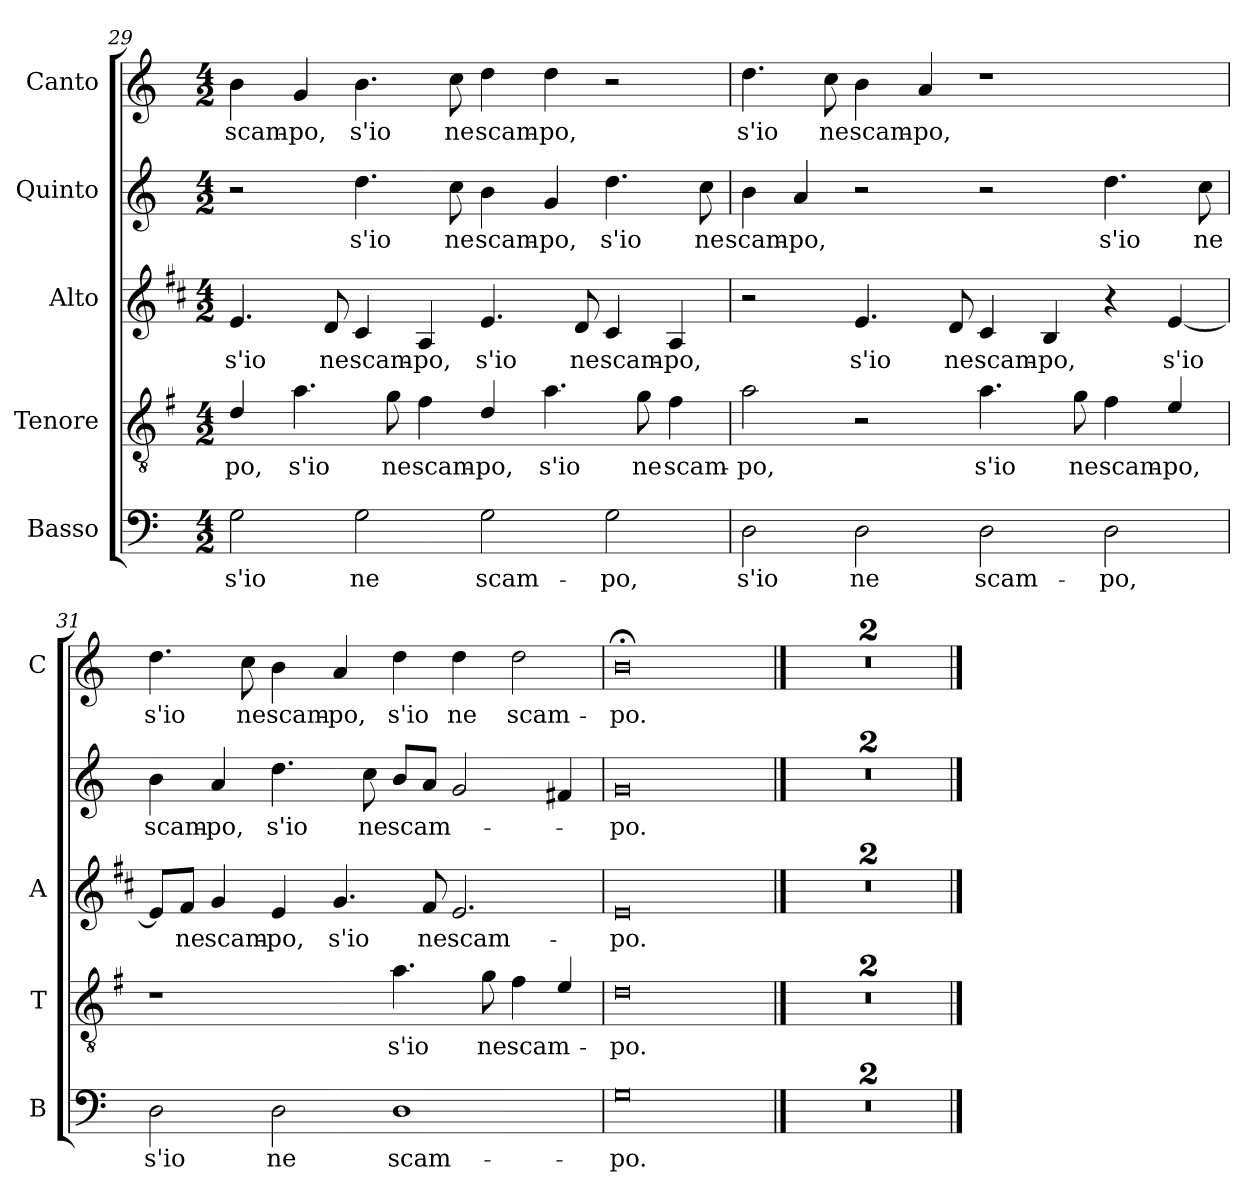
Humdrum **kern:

**kern	**text	**kern	**text	**kern	**text	**kern	**text	**kern	**text
*part5	*part5	*part4	*part4	*part3	*part3	*part2	*part2	*part1	*part1
*staff5	*staff5	*staff4	*staff4	*staff3	*staff3	*staff2	*staff2	*staff1	*staff1
*I"Basso	*	*I"Tenore	*	*I"Alto	*	*I"Quinto	*	*I"Canto	*
*I'B	*	*I'T	*	*I'A	*	*	*	*I'C	*
!!LO:PB:g=z
*clefF4	*	*clefGv2	*	*clefG2	*	*clefG2	*	*clefG2	*
*	*	*ITrd4c7	*	*ITrd1c2	*	*	*	*	*
*k[]	*	*k[]	*	*k[]	*	*k[]	*	*k[]	*
*C:	*	*C:	*	*C:	*	*C:	*	*C:	*
*M4/2	*	*M4/2	*	*M4/2	*	*M4/2	*	*M4/2	*
=29	=29	=29	=29	=29	=29	=29	=29	=29	=29
!	!LO:LY:b	!	!LO:LY:b	!	!LO:LY:b	!	!	!	!LO:LY:b
2G\	s'io	4G/	-po,	4.d/	s'io	2r	.	4b\	scam-
!	!	!	!LO:LY:b	!	!	!	!	!	!LO:LY:b
.	.	4.d\	s'io	.	.	.	.	4g/	-po,
!	!	!	!	!	!LO:LY:b	!	!	!	!
.	.	.	.	8c/	ne	.	.	.	.
!	!LO:LY:b	!	!	!	!LO:LY:b	!	!LO:LY:b	!	!LO:LY:b
2G\	ne	.	.	4B/	scam-	4.dd\	s'io	4.b\	s'io
!	!	!	!LO:LY:b	!	!	!	!	!	!
.	.	8c\	ne	.	.	.	.	.	.
!	!	!	!LO:LY:b	!	!LO:LY:b	!	!	!	!
.	.	4B\	scam-	4G/	-po,	.	.	.	.
!	!	!	!	!	!	!	!LO:LY:b	!	!LO:LY:b
.	.	.	.	.	.	8cc\	ne	8cc\	ne
!	!LO:LY:b	!	!LO:LY:b	!	!LO:LY:b	!	!LO:LY:b	!	!LO:LY:b
2G\	scam-	4G/	-po,	4.d/	s'io	4b\	scam-	4dd\	scam-
!	!	!	!LO:LY:b	!	!	!	!LO:LY:b	!	!LO:LY:b
.	.	4.d\	s'io	.	.	4g/	-po,	4dd\	-po,
!	!	!	!	!	!LO:LY:b	!	!	!	!
.	.	.	.	8c/	ne	.	.	.	.
!	!LO:LY:b	!	!	!	!LO:LY:b	!	!LO:LY:b	!	!
2G\	-po,	.	.	4B/	scam-	4.dd\	s'io	2r	.
!	!	!	!LO:LY:b	!	!	!	!	!	!
.	.	8c\	ne	.	.	.	.	.	.
!	!	!	!LO:LY:b	!	!LO:LY:b	!	!	!	!
.	.	4B\	scam-	4G/	-po,	.	.	.	.
!	!	!	!	!	!	!	!LO:LY:b	!	!
.	.	.	.	.	.	8cc\	ne	.	.
=30	=30	=30	=30	=30	=30	=30	=30	=30	=30
!	!LO:LY:b	!	!LO:LY:b	!	!	!	!LO:LY:b	!	!LO:LY:b
2D\	s'io	2d\	-po,	2r	.	4b\	scam-	4.dd\	s'io
!	!	!	!	!	!	!	!LO:LY:b	!	!
.	.	.	.	.	.	4a/	-po,	.	.
!	!	!	!	!	!	!	!	!	!LO:LY:b
.	.	.	.	.	.	.	.	8cc\	ne
!	!LO:LY:b	!	!	!	!LO:LY:b	!	!	!	!LO:LY:b
2D\	ne	2r	.	4.d/	s'io	2r	.	4b\	scam-
!	!	!	!	!	!	!	!	!	!LO:LY:b
.	.	.	.	.	.	.	.	4a/	-po,
!	!	!	!	!	!LO:LY:b	!	!	!	!
.	.	.	.	8c/	ne	.	.	.	.
!	!LO:LY:b	!	!LO:LY:b	!	!LO:LY:b	!	!	!	!
2D\	scam-	4.d\	s'io	4B/	scam-	2r	.	1r	.
!	!	!	!	!	!LO:LY:b	!	!	!	!
.	.	.	.	4A/	-po,	.	.	.	.
!	!	!	!LO:LY:b	!	!	!	!	!	!
.	.	8c\	ne	.	.	.	.	.	.
!	!LO:LY:b	!	!LO:LY:b	!	!	!	!LO:LY:b	!	!
2D\	-po,	4B\	scam-	4r	.	4.dd\	s'io	.	.
!	!	!	!LO:LY:b	!	!LO:LY:b	!	!	!	!
.	.	4A/	-po,	[4d/	s'io	.	.	.	.
!	!	!	!	!	!	!	!LO:LY:b	!	!
.	.	.	.	.	.	8cc\	ne	.	.
!!LO:LB:g=z
=31	=31	=31	=31	=31	=31	=31	=31	=31	=31
!	!LO:LY:b	!	!	!	!	!	!LO:LY:b	!	!LO:LY:b
2D\	s'io	1r	.	8d/L]	.	4b\	scam-	4.dd\	s'io
!	!	!	!	!	!LO:LY:b	!	!	!	!
.	.	.	.	8e/J	ne	.	.	.	.
!	!	!	!	!	!LO:LY:b	!	!LO:LY:b	!	!
.	.	.	.	4f/	scam-	4a/	-po,	.	.
!	!	!	!	!	!	!	!	!	!LO:LY:b
.	.	.	.	.	.	.	.	8cc\	ne
!	!LO:LY:b	!	!	!	!LO:LY:b	!	!LO:LY:b	!	!LO:LY:b
2D\	ne	.	.	4d/	-po,	4.dd\	s'io	4b\	scam-
!	!	!	!	!	!LO:LY:b	!	!	!	!LO:LY:b
.	.	.	.	4.f/	s'io	.	.	4a/	-po,
!	!	!	!	!	!	!	!LO:LY:b	!	!
.	.	.	.	.	.	8cc\	ne	.	.
!	!LO:LY:b	!	!LO:LY:b	!	!	!	!LO:LY:b	!	!LO:LY:b
1D	scam-	4.d\	s'io	.	.	8b/L	scam-	4dd\	s'io
!	!	!	!	!	!LO:LY:b	!	!	!	!
.	.	.	.	8e/	ne	8a/J	.	.	.
!	!	!	!	!	!LO:LY:b	!	!	!	!LO:LY:b
.	.	.	.	2.d/	scam-	2g/	.	4dd\	ne
!	!	!	!LO:LY:b	!	!	!	!	!	!
.	.	8c\	ne	.	.	.	.	.	.
!	!	!	!LO:LY:b	!	!	!	!	!	!LO:LY:b
.	.	4B\	scam-	.	.	.	.	2dd\	scam-
.	.	4A/	.	.	.	4f#X/	.	.	.
=32	=32	=32	=32	=32	=32	=32	=32	=32	=32
!	!LO:LY:b	!	!LO:LY:b	!	!LO:LY:b	!	!LO:LY:b	!	!LO:LY:b
0G	-po.	0G	-po.	0d	-po.	0g	-po.	0b;<	-po.
==33	==33	==33	==33	==33	==33	==33	==33	==33	==33
0r	.	0r	.	0r	.	0r	.	0r	.
=34	=34	=34	=34	=34	=34	=34	=34	=34	=34
0r	.	0r	.	0r	.	0r	.	0r	.
==	==	==	==	==	==	==	==	==	==
*-	*-	*-	*-	*-	*-	*-	*-	*-	*-
